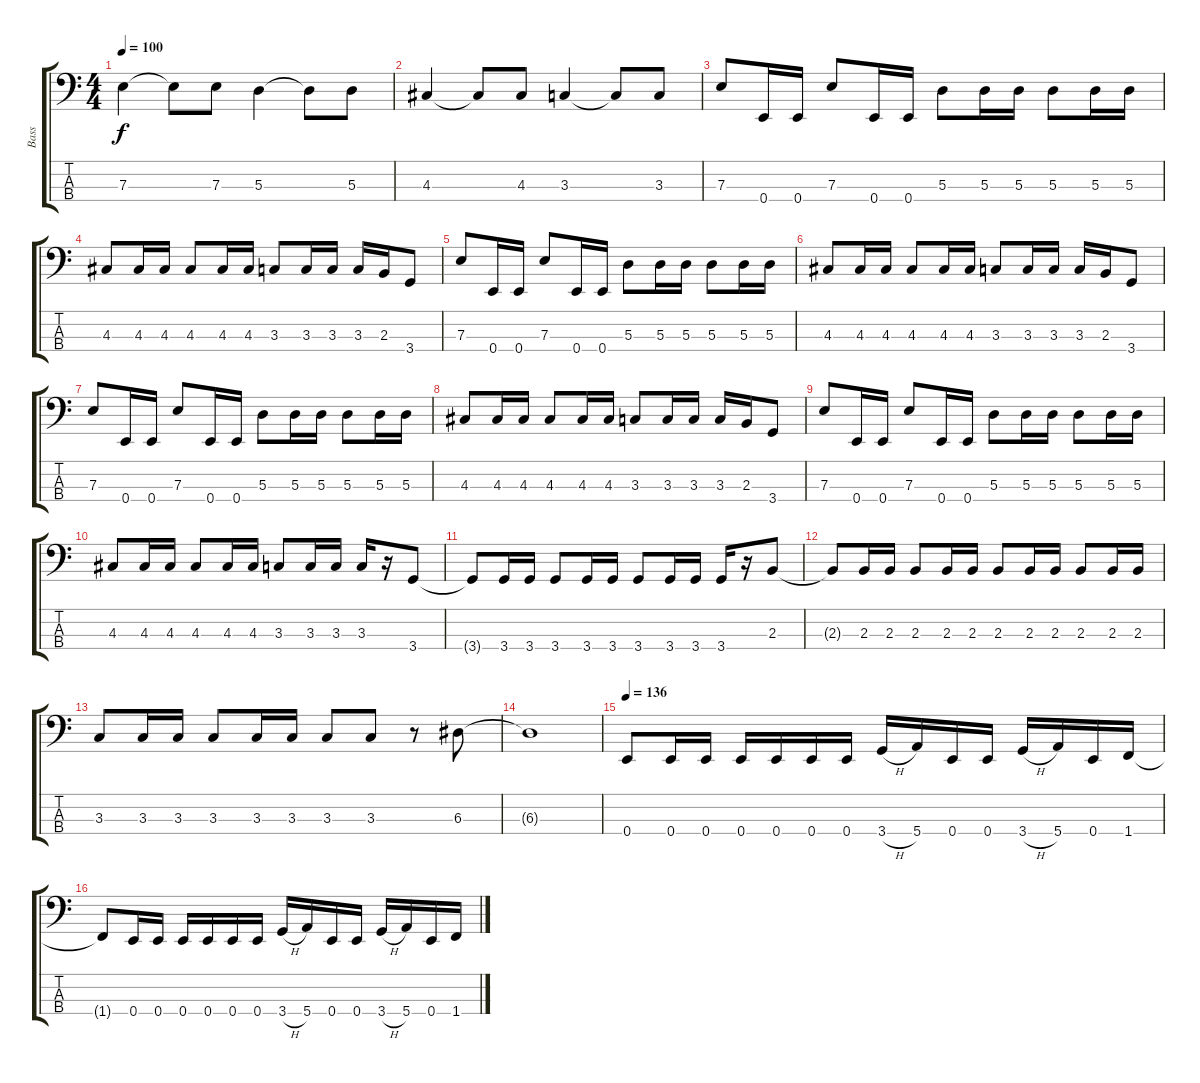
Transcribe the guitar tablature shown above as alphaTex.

\track ("Bass" "Bass") {instrument electricbassfinger}
\staff {score tabs}
\tuning (G2 D2 A1 E1) {hide}
\ts (4 4)
\tempo 100
\clef f4
\ks c
7.3.4{dy f} 7.3{t}.8 7.3.8 5.3.4 5.3{t}.8 5.3.8 |
4.3.4 4.3{t}.8 4.3.8 3.3.4 3.3{t}.8 3.3.8 |
7.3.8 0.4.16 0.4.16 7.3.8 0.4.16 0.4.16 5.3.8 5.3.16 5.3.16 5.3.8 5.3.16 5.3.16 |
4.3.8 4.3.16 4.3.16 4.3.8 4.3.16 4.3.16 3.3.8 3.3.16 3.3.16 3.3.16 2.3.16 3.4.8 |
7.3.8 0.4.16 0.4.16 7.3.8 0.4.16 0.4.16 5.3.8 5.3.16 5.3.16 5.3.8 5.3.16 5.3.16 |
4.3.8 4.3.16 4.3.16 4.3.8 4.3.16 4.3.16 3.3.8 3.3.16 3.3.16 3.3.16 2.3.16 3.4.8 |
7.3.8 0.4.16 0.4.16 7.3.8 0.4.16 0.4.16 5.3.8 5.3.16 5.3.16 5.3.8 5.3.16 5.3.16 |
4.3.8 4.3.16 4.3.16 4.3.8 4.3.16 4.3.16 3.3.8 3.3.16 3.3.16 3.3.16 2.3.16 3.4.8 |
7.3.8 0.4.16 0.4.16 7.3.8 0.4.16 0.4.16 5.3.8 5.3.16 5.3.16 5.3.8 5.3.16 5.3.16 |
4.3.8 4.3.16 4.3.16 4.3.8 4.3.16 4.3.16 3.3.8 3.3.16 3.3.16 3.3.16 r.16 3.4.8 |
3.4{t}.8 3.4.16 3.4.16 3.4.8 3.4.16 3.4.16 3.4.8 3.4.16 3.4.16 3.4.16 r.16 2.3.8 |
2.3{t}.8 2.3.16 2.3.16 2.3.8 2.3.16 2.3.16 2.3.8 2.3.16 2.3.16 2.3.8 2.3.16 2.3.16 |
3.3.8 3.3.16 3.3.16 3.3.8 3.3.16 3.3.16 3.3.8 3.3.8 r.8 6.3.8 |
6.3{t}.1 |
\tempo 136
0.4.8 0.4.16 0.4.16 0.4.16 0.4.16 0.4.16 0.4.16 3.4{h}.16 5.4.16 0.4.16 0.4.16 3.4{h}.16 5.4.16 0.4.16 1.4.16 |
1.4{t}.8 0.4.16 0.4.16 0.4.16 0.4.16 0.4.16 0.4.16 3.4{h}.16 5.4.16 0.4.16 0.4.16 3.4{h}.16 5.4.16 0.4.16 1.4.16
